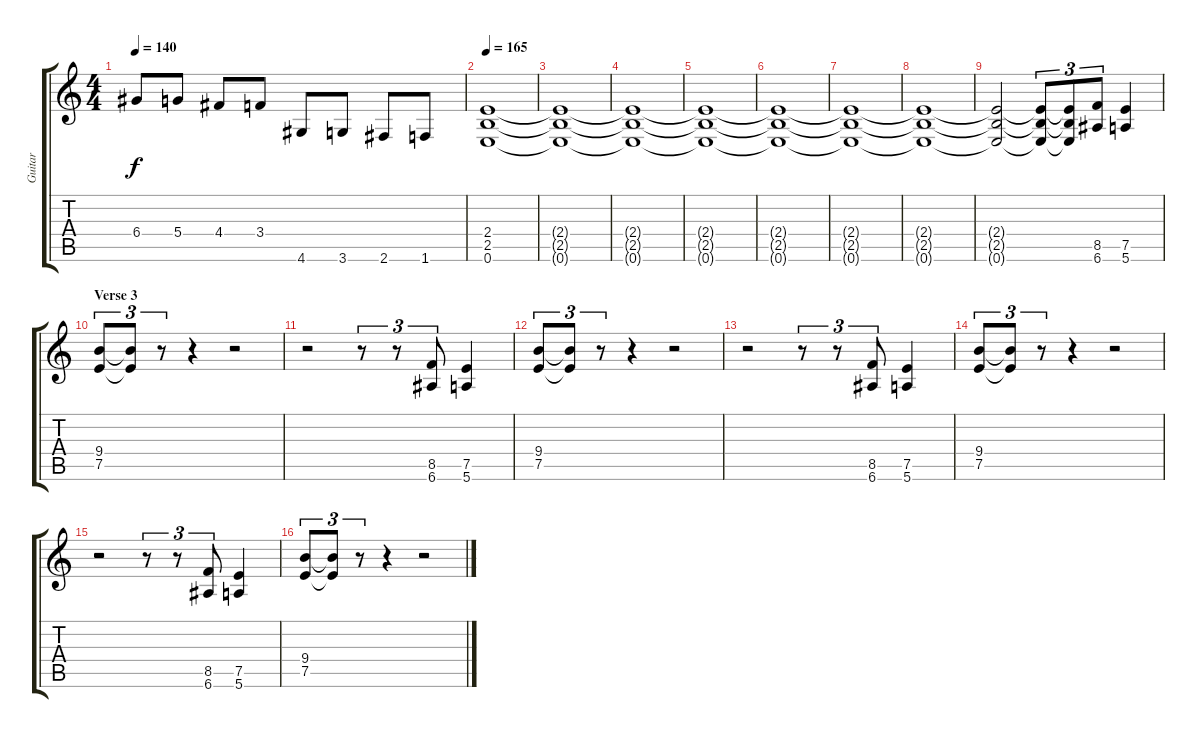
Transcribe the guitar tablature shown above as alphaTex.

\track ("Guitar" "Guitar") {instrument distortionguitar}
\staff {score tabs}
\tuning (E4 B3 G3 D3 A2 E2) {hide}
\ts (4 4)
\tempo 140
\clef g2
\ks c
6.4.8{dy f} 5.4.8 4.4.8 3.4.8 4.6.8 3.6.8 2.6.8 1.6.8 |
\tempo 165
(2.4 2.5 0.6).1 |
(2.4{t} 2.5{t} 0.6{t}).1 |
(2.4{t} 2.5{t} 0.6{t}).1 |
(2.4{t} 2.5{t} 0.6{t}).1 |
(2.4{t} 2.5{t} 0.6{t}).1 |
(2.4{t} 2.5{t} 0.6{t}).1 |
(2.4{t} 2.5{t} 0.6{t}).1 |
(2.4{t} 2.5{t} 0.6{t}).2 (2.4{t} 2.5{t} 0.6{t}).8{tu (3 2)} (2.4{t} 2.5{t} 0.6{t}).8{tu (3 2)} (8.5 6.6).8{tu (3 2)} (7.5 5.6).4 |
\section ("" "Verse 3")
(9.4 7.5).8{tu (3 2)} (9.4{t} 7.5{t}).8{tu (3 2)} r.8{tu (3 2)} r.4 r.2 |
r.2 r.8{tu (3 2)} r.8{tu (3 2)} (8.5 6.6).8{tu (3 2)} (7.5 5.6).4 |
(9.4 7.5).8{tu (3 2)} (9.4{t} 7.5{t}).8{tu (3 2)} r.8{tu (3 2)} r.4 r.2 |
r.2 r.8{tu (3 2)} r.8{tu (3 2)} (8.5 6.6).8{tu (3 2)} (7.5 5.6).4 |
(9.4 7.5).8{tu (3 2)} (9.4{t} 7.5{t}).8{tu (3 2)} r.8{tu (3 2)} r.4 r.2 |
r.2 r.8{tu (3 2)} r.8{tu (3 2)} (8.5 6.6).8{tu (3 2)} (7.5 5.6).4 |
(9.4 7.5).8{tu (3 2)} (9.4{t} 7.5{t}).8{tu (3 2)} r.8{tu (3 2)} r.4 r.2
